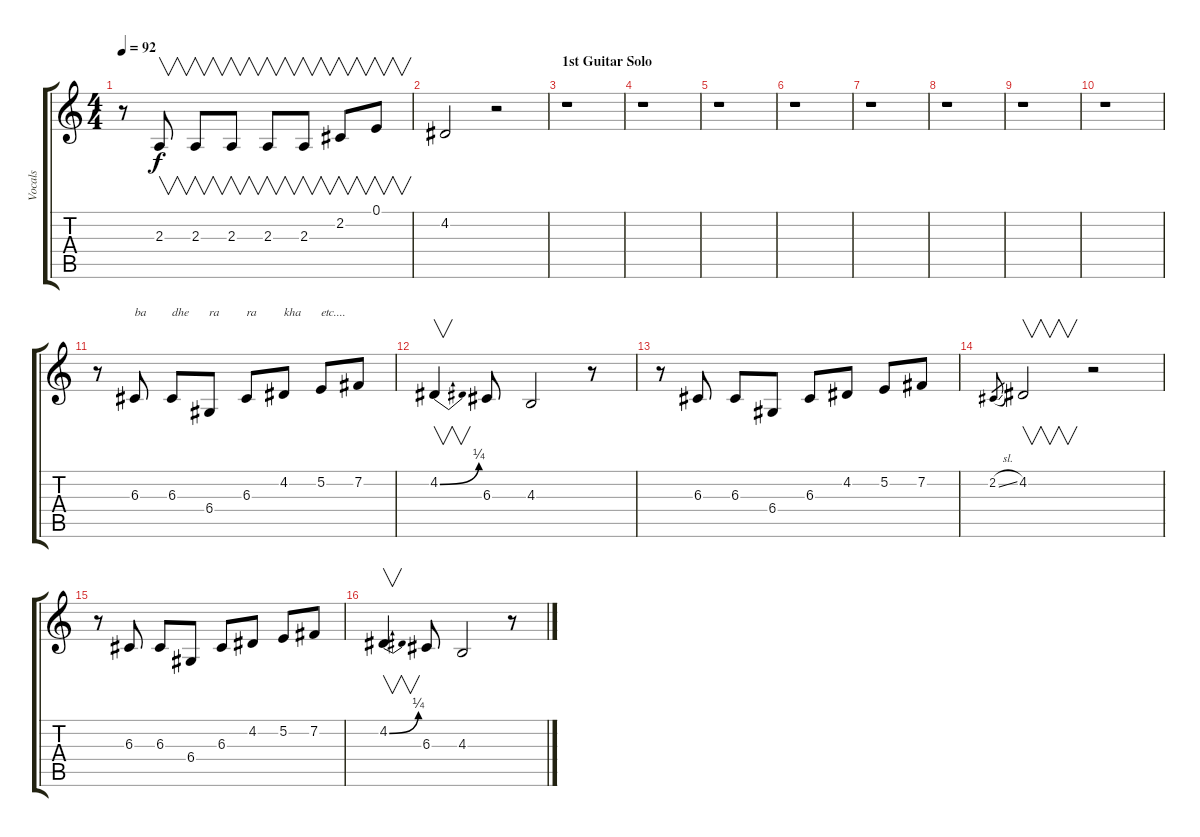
\track ("Vocals" "Vocals") {instrument choiraahs}
\staff {score tabs}
\tuning (E4 B3 G3 D3 A2 E2) {hide}
\ts (4 4)
\tempo 92
\clef g2
\ks c
r.8{dy f} 2.3.8{v} 2.3.8{v} 2.3.8{v} 2.3.8{v} 2.3.8{v} 2.2.8{v} 0.1.8{v} |
4.2.2 r.2 |
\section ("" "1st Guitar Solo")
r.1 |
r.1 |
r.1 |
r.1 |
r.1 |
r.1 |
r.1 |
r.1 |
r.8 6.3.8{txt "ba"} 6.3.8{txt "dhe"} 6.4.8{txt "ra"} 6.3.8{txt "ra"} 4.2.8{txt "kha"} 5.2.8{txt "etc...."} 7.2.8 |
4.2{be (bend 0 0 60 1)}.4{v} 6.3.8 4.3.2 r.8 |
r.8 6.3.8 6.3.8 6.4.8 6.3.8 4.2.8 5.2.8 7.2.8 |
2.2{sl}.8{gr} 4.2.2{v} r.2 |
r.8 6.3.8 6.3.8 6.4.8 6.3.8 4.2.8 5.2.8 7.2.8 |
4.2{be (bend 0 0 60 1)}.4{v} 6.3.8 4.3.2 r.8
